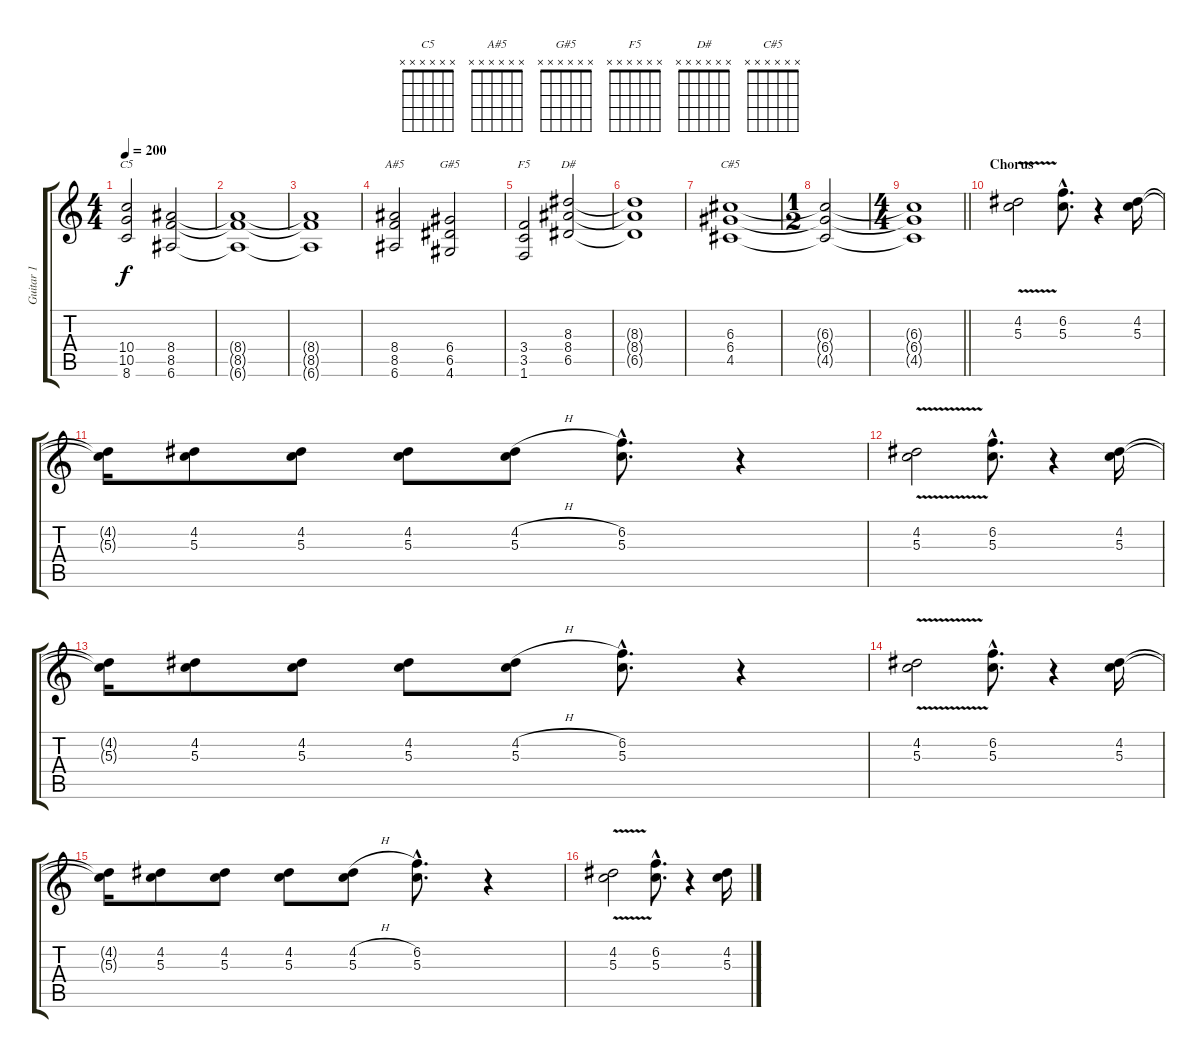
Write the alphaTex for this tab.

\track ("Guitar 1" "Guitar 1") {instrument distortionguitar}
\staff {score tabs}
\tuning (E4 B3 G3 D3 A2 E2) {hide}
\chord ("C5" x x x x x x)
\chord ("A#5" x x x x x x)
\chord ("G#5" x x x x x x)
\chord ("F5" x x x x x x)
\chord ("D#" x x x x x x)
\chord ("C#5" x x x x x x)
\ts (4 4)
\tempo 200
\clef g2
\ks c
(10.4 10.5 8.6).2{ch "C5" dy f} (8.4 8.5 6.6).2 |
(8.4{t} 8.5{t} 6.6{t}).1 |
(8.4{t} 8.5{t} 6.6{t}).1 |
(8.4 8.5 6.6).2{ch "A#5"} (6.4 6.5 4.6).2{ch "G#5"} |
(3.4 3.5 1.6).2{ch "F5"} (8.3 8.4 6.5).2{ch "D#"} |
(8.3{t} 8.4{t} 6.5{t}).1 |
(6.3 6.4 4.5).1{ch "C#5"} |
\ts (1 2)
(6.3{t} 6.4{t} 4.5{t}).2 |
\ts (4 4)
\barLineRight lightlight
(6.3{t} 6.4{t} 4.5{t}).1 |
\section ("" "Chorus")
(4.2{v} 5.3{v}).2 (6.2{hac} 5.3{hac}).8{d} r.4 (4.2 5.3).16 |
(4.2{t} 5.3{t}).16 (4.2 5.3).8 (4.2 5.3).8 (4.2 5.3).8 (4.2{h} 5.3).8 (6.2{hac} 5.3{hac}).8{d} r.4 |
(4.2{v} 5.3{v}).2 (6.2{hac} 5.3{hac}).8{d} r.4 (4.2 5.3).16 |
(4.2{t} 5.3{t}).16 (4.2 5.3).8 (4.2 5.3).8 (4.2 5.3).8 (4.2{h} 5.3).8 (6.2{hac} 5.3{hac}).8{d} r.4 |
(4.2{v} 5.3{v}).2 (6.2{hac} 5.3{hac}).8{d} r.4 (4.2 5.3).16 |
(4.2{t} 5.3{t}).16 (4.2 5.3).8 (4.2 5.3).8 (4.2 5.3).8 (4.2{h} 5.3).8 (6.2{hac} 5.3{hac}).8{d} r.4 |
(4.2{v} 5.3{v}).2 (6.2{hac} 5.3{hac}).8{d} r.4 (4.2 5.3).16
